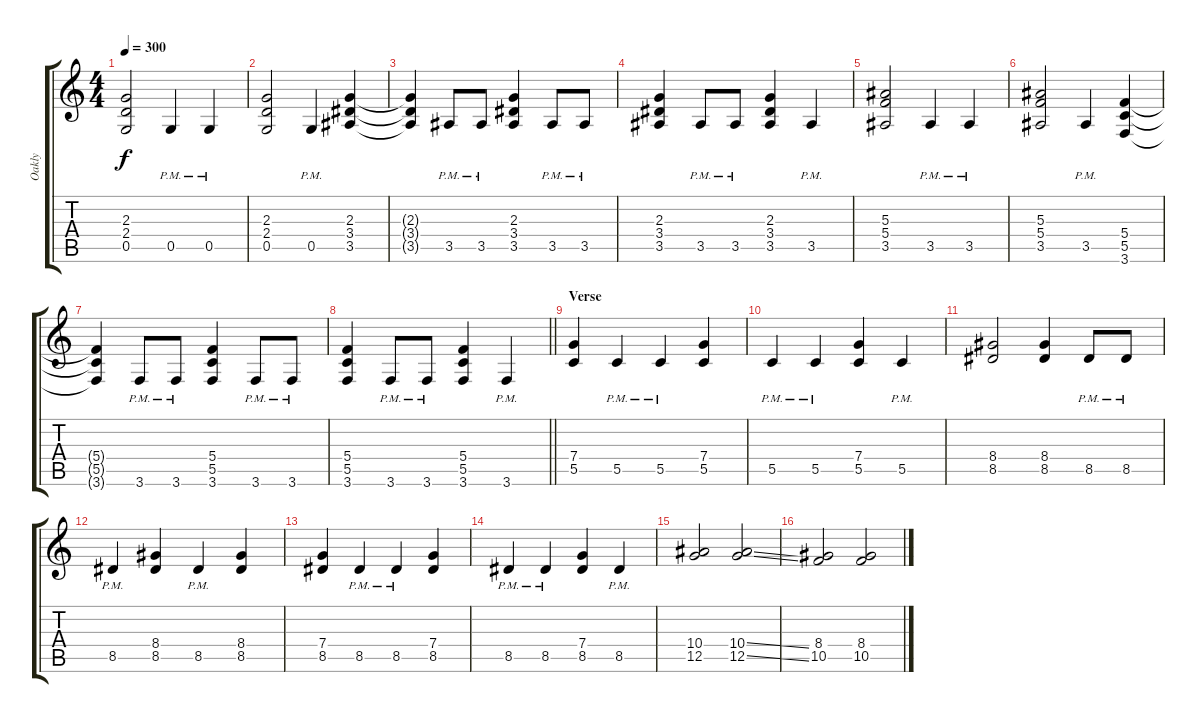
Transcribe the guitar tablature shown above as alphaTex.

\track ("Oakly" "Oakly") {instrument distortionguitar}
\staff {score tabs}
\tuning (D4 A3 F3 C3 G2 D2) {hide}
\ts (4 4)
\tempo 300
\clef g2
\ks c
(2.3 2.4 0.5).2{dy f} 0.5{pm}.4 0.5{pm}.4 |
(2.3 2.4 0.5).2 0.5{pm}.4 (2.3 3.4 3.5).4 |
(2.3{t} 3.4{t} 3.5{t}).4 3.5{pm}.8 3.5{pm}.8 (2.3 3.4 3.5).4 3.5{pm}.8 3.5{pm}.8 |
(2.3 3.4 3.5).4 3.5{pm}.8 3.5{pm}.8 (2.3 3.4 3.5).4 3.5{pm}.4 |
(5.3 5.4 3.5).2 3.5{pm}.4 3.5{pm}.4 |
(5.3 5.4 3.5).2 3.5{pm}.4 (5.4 5.5 3.6).4 |
(5.4{t} 5.5{t} 3.6{t}).4 3.6{pm}.8 3.6{pm}.8 (5.4 5.5 3.6).4 3.6{pm}.8 3.6{pm}.8 |
\barLineRight lightlight
(5.4 5.5 3.6).4 3.6{pm}.8 3.6{pm}.8 (5.4 5.5 3.6).4 3.6{pm}.4 |
\section ("" "Verse")
(7.4 5.5).4 5.5{pm}.4 5.5{pm}.4 (7.4 5.5).4 |
5.5{pm}.4 5.5{pm}.4 (7.4 5.5).4 5.5{pm}.4 |
(8.4 8.5).2 (8.4 8.5).4 8.5{pm}.8 8.5{pm}.8 |
8.5{pm}.4 (8.4 8.5).4 8.5{pm}.4 (8.4 8.5).4 |
(7.4 8.5).4 8.5{pm}.4 8.5{pm}.4 (7.4 8.5).4 |
8.5{pm}.4 8.5{pm}.4 (7.4 8.5).4 8.5{pm}.4 |
(10.4 12.5).2 (10.4{ss} 12.5{ss}).2 |
(8.4 10.5).2 (8.4 10.5).2
